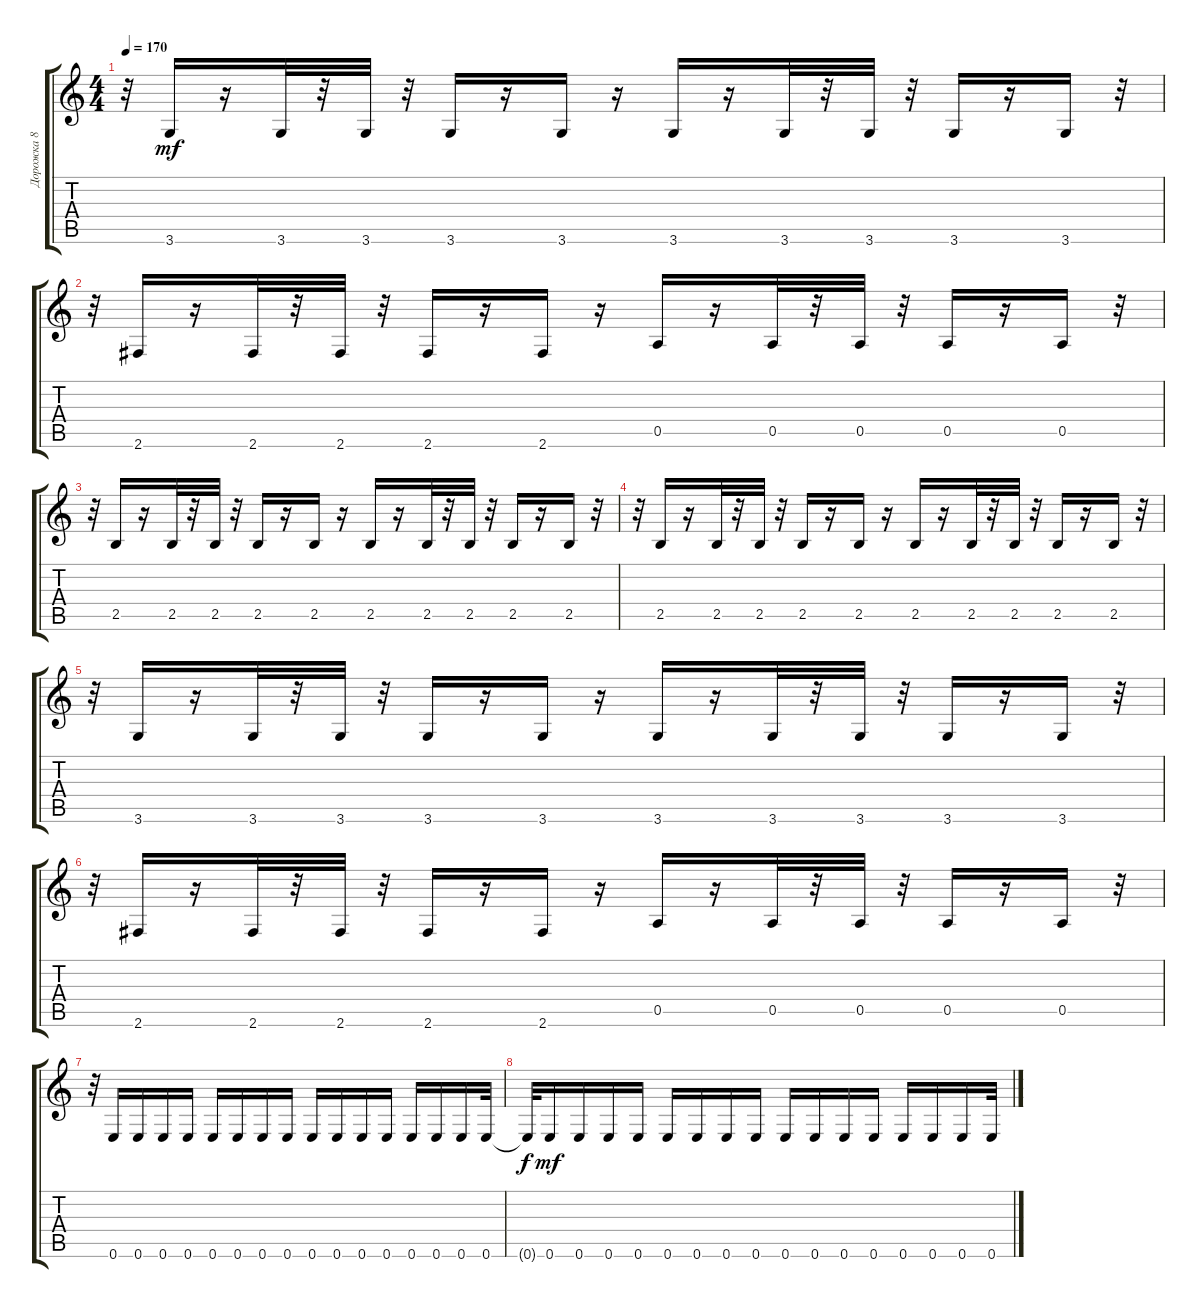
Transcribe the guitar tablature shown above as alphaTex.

\track ("Дорожка 8" "Дорожка 8") {instrument overdrivenguitar}
\staff {score tabs}
\tuning (E4 B3 G3 D3 A2 E2) {hide}
\ts (4 4)
\tempo 170
\clef g2
\ks c
r.32{dy mf} 3.6.16 r.16 3.6.32 r.32 3.6.32 r.32 3.6.16 r.16 3.6.16 r.16 3.6.16 r.16 3.6.32 r.32 3.6.32 r.32 3.6.16 r.16 3.6.16 r.32 |
r.32 2.6.16 r.16 2.6.32 r.32 2.6.32 r.32 2.6.16 r.16 2.6.16 r.16 0.5.16 r.16 0.5.32 r.32 0.5.32 r.32 0.5.16 r.16 0.5.16 r.32 |
r.32 2.5.16 r.16 2.5.32 r.32 2.5.32 r.32 2.5.16 r.16 2.5.16 r.16 2.5.16 r.16 2.5.32 r.32 2.5.32 r.32 2.5.16 r.16 2.5.16 r.32 |
r.32 2.5.16 r.16 2.5.32 r.32 2.5.32 r.32 2.5.16 r.16 2.5.16 r.16 2.5.16 r.16 2.5.32 r.32 2.5.32 r.32 2.5.16 r.16 2.5.16 r.32 |
r.32 3.6.16 r.16 3.6.32 r.32 3.6.32 r.32 3.6.16 r.16 3.6.16 r.16 3.6.16 r.16 3.6.32 r.32 3.6.32 r.32 3.6.16 r.16 3.6.16 r.32 |
r.32 2.6.16 r.16 2.6.32 r.32 2.6.32 r.32 2.6.16 r.16 2.6.16 r.16 0.5.16 r.16 0.5.32 r.32 0.5.32 r.32 0.5.16 r.16 0.5.16 r.32 |
r.32 0.6.16 0.6.16 0.6.16 0.6.16 0.6.16 0.6.16 0.6.16 0.6.16 0.6.16 0.6.16 0.6.16 0.6.16 0.6.16 0.6.16 0.6.16 0.6.32 |
0.6{t}.32{dy f} 0.6.16{dy mf} 0.6.16 0.6.16 0.6.16 0.6.16 0.6.16 0.6.16 0.6.16 0.6.16 0.6.16 0.6.16 0.6.16 0.6.16 0.6.16 0.6.16 0.6.32
